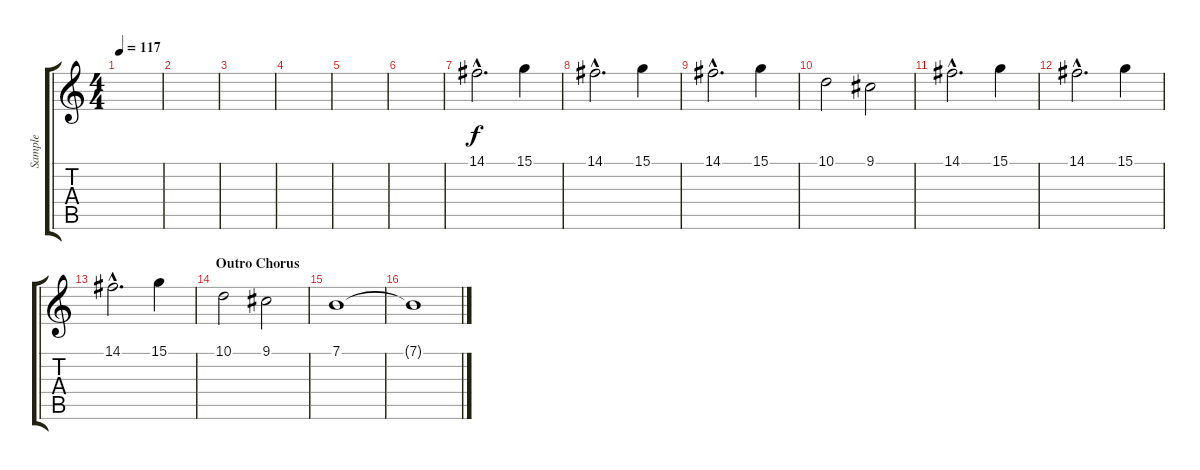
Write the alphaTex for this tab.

\track ("Sample" "Sample") {instrument drawbarorgan}
\staff {score tabs}
\tuning (E4 B3 G3 D3 A2 E2) {hide}
\ts (4 4)
\tempo 117
\clef g2
\ks c
|
|
|
|
|
|
14.1{hac}.2{d} 15.1.4 |
14.1{hac}.2{d} 15.1.4 |
14.1{hac}.2{d} 15.1.4 |
10.1.2 9.1.2 |
14.1{hac}.2{d} 15.1.4 |
14.1{hac}.2{d} 15.1.4 |
14.1{hac}.2{d} 15.1.4 |
\section ("" "Outro Chorus")
10.1.2 9.1.2 |
7.1.1 |
7.1{t}.1
